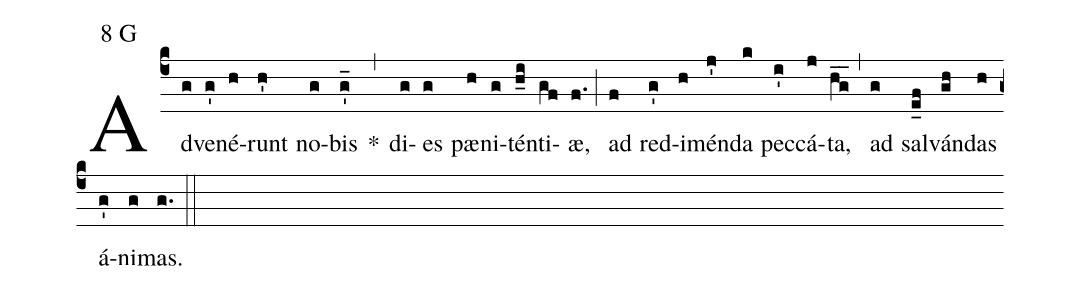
mode:8 G;
%%
(c4) Ad(g)ve(g')né(h)runt(h') no(g)bis(g'_) *(,) di(g)es(g) pæ(h)ni(g)tén(h_i)ti(gf)æ,(f.) (;) ad(f) red(g')i(h)mén(j')da(k) pec(i')cá(j)ta,(hg__) (,) ad(g) sal(e_f)ván(gh)das(h) á(g')ni(g)mas.(g.) (::)
